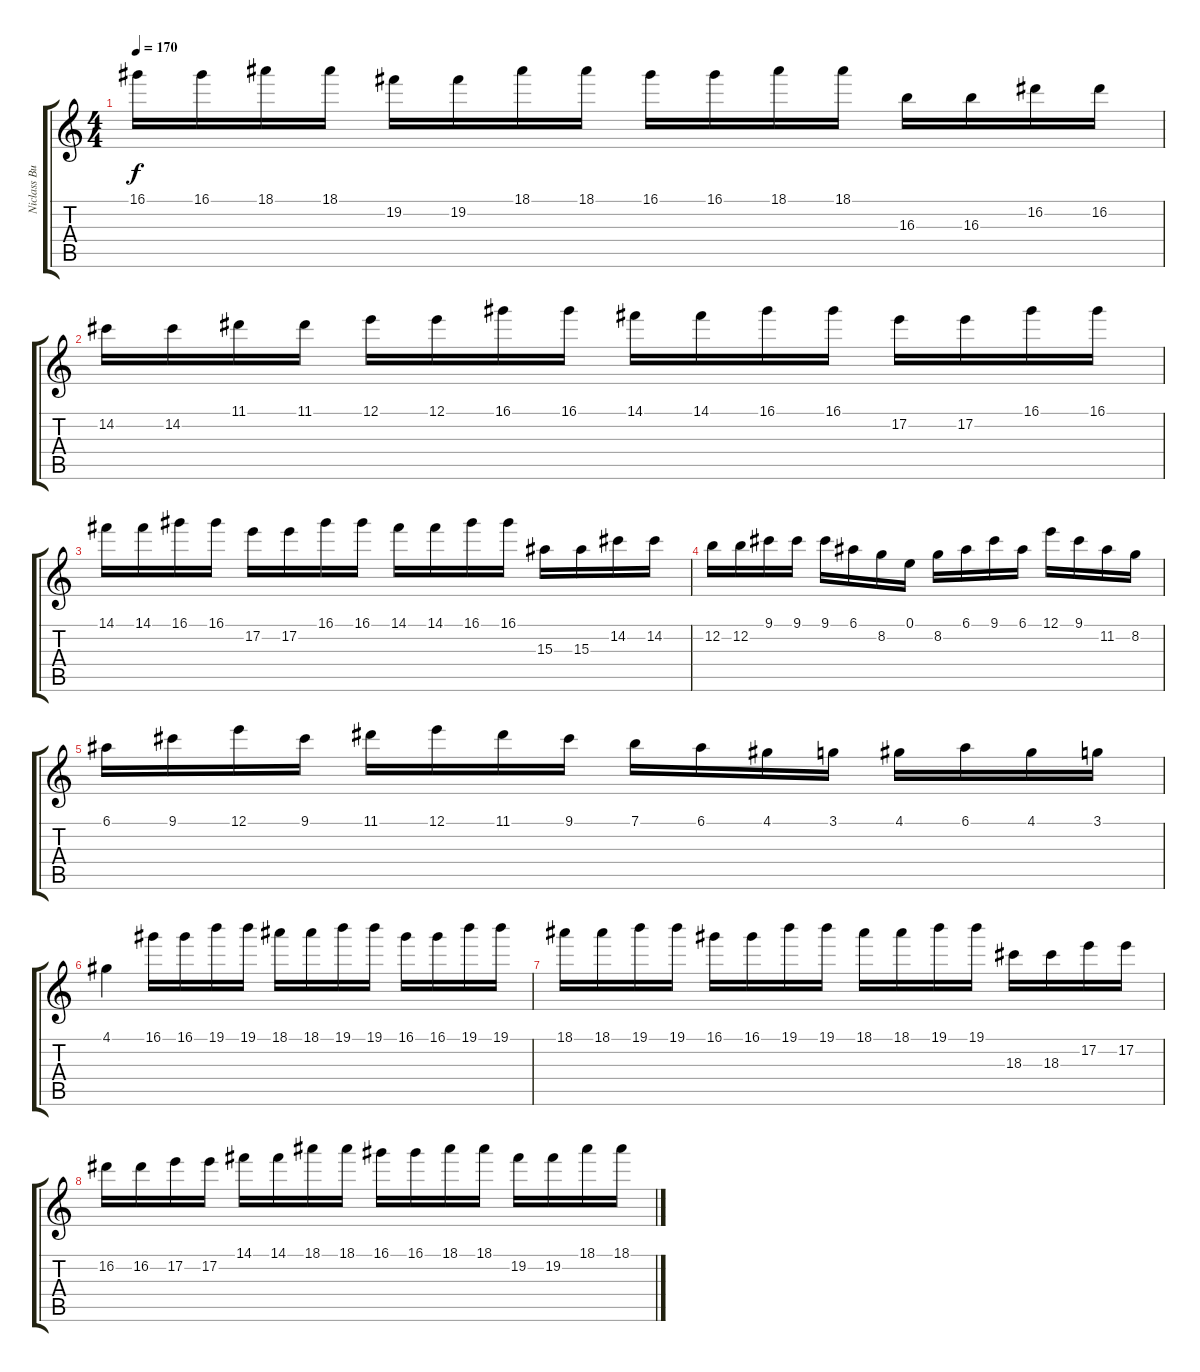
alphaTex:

\track ("Niclass Buss" "Niclass Bu") {instrument overdrivenguitar}
\staff {score tabs}
\tuning (E4 B3 G3 D3 A2 E2) {hide}
\ts (4 4)
\tempo 170
\clef g2
\ks c
16.1.16{dy f} 16.1.16 18.1.16 18.1.16 19.2.16 19.2.16 18.1.16 18.1.16 16.1.16 16.1.16 18.1.16 18.1.16 16.3.16 16.3.16 16.2.16 16.2.16 |
14.2.16 14.2.16 11.1.16 11.1.16 12.1.16 12.1.16 16.1.16 16.1.16 14.1.16 14.1.16 16.1.16 16.1.16 17.2.16 17.2.16 16.1.16 16.1.16 |
14.1.16 14.1.16 16.1.16 16.1.16 17.2.16 17.2.16 16.1.16 16.1.16 14.1.16 14.1.16 16.1.16 16.1.16 15.3.16 15.3.16 14.2.16 14.2.16 |
12.2.16 12.2.16 9.1.16 9.1.16 9.1.16 6.1.16 8.2.16 0.1.16 8.2.16 6.1.16 9.1.16 6.1.16 12.1.16 9.1.16 11.2.16 8.2.16 |
6.1.16 9.1.16 12.1.16 9.1.16 11.1.16 12.1.16 11.1.16 9.1.16 7.1.16 6.1.16 4.1.16 3.1.16 4.1.16 6.1.16 4.1.16 3.1.16 |
4.1.4 16.1.16 16.1.16 19.1.16 19.1.16 18.1.16 18.1.16 19.1.16 19.1.16 16.1.16 16.1.16 19.1.16 19.1.16 |
18.1.16 18.1.16 19.1.16 19.1.16 16.1.16 16.1.16 19.1.16 19.1.16 18.1.16 18.1.16 19.1.16 19.1.16 18.3.16 18.3.16 17.2.16 17.2.16 |
16.2.16 16.2.16 17.2.16 17.2.16 14.1.16 14.1.16 18.1.16 18.1.16 16.1.16 16.1.16 18.1.16 18.1.16 19.2.16 19.2.16 18.1.16 18.1.16
